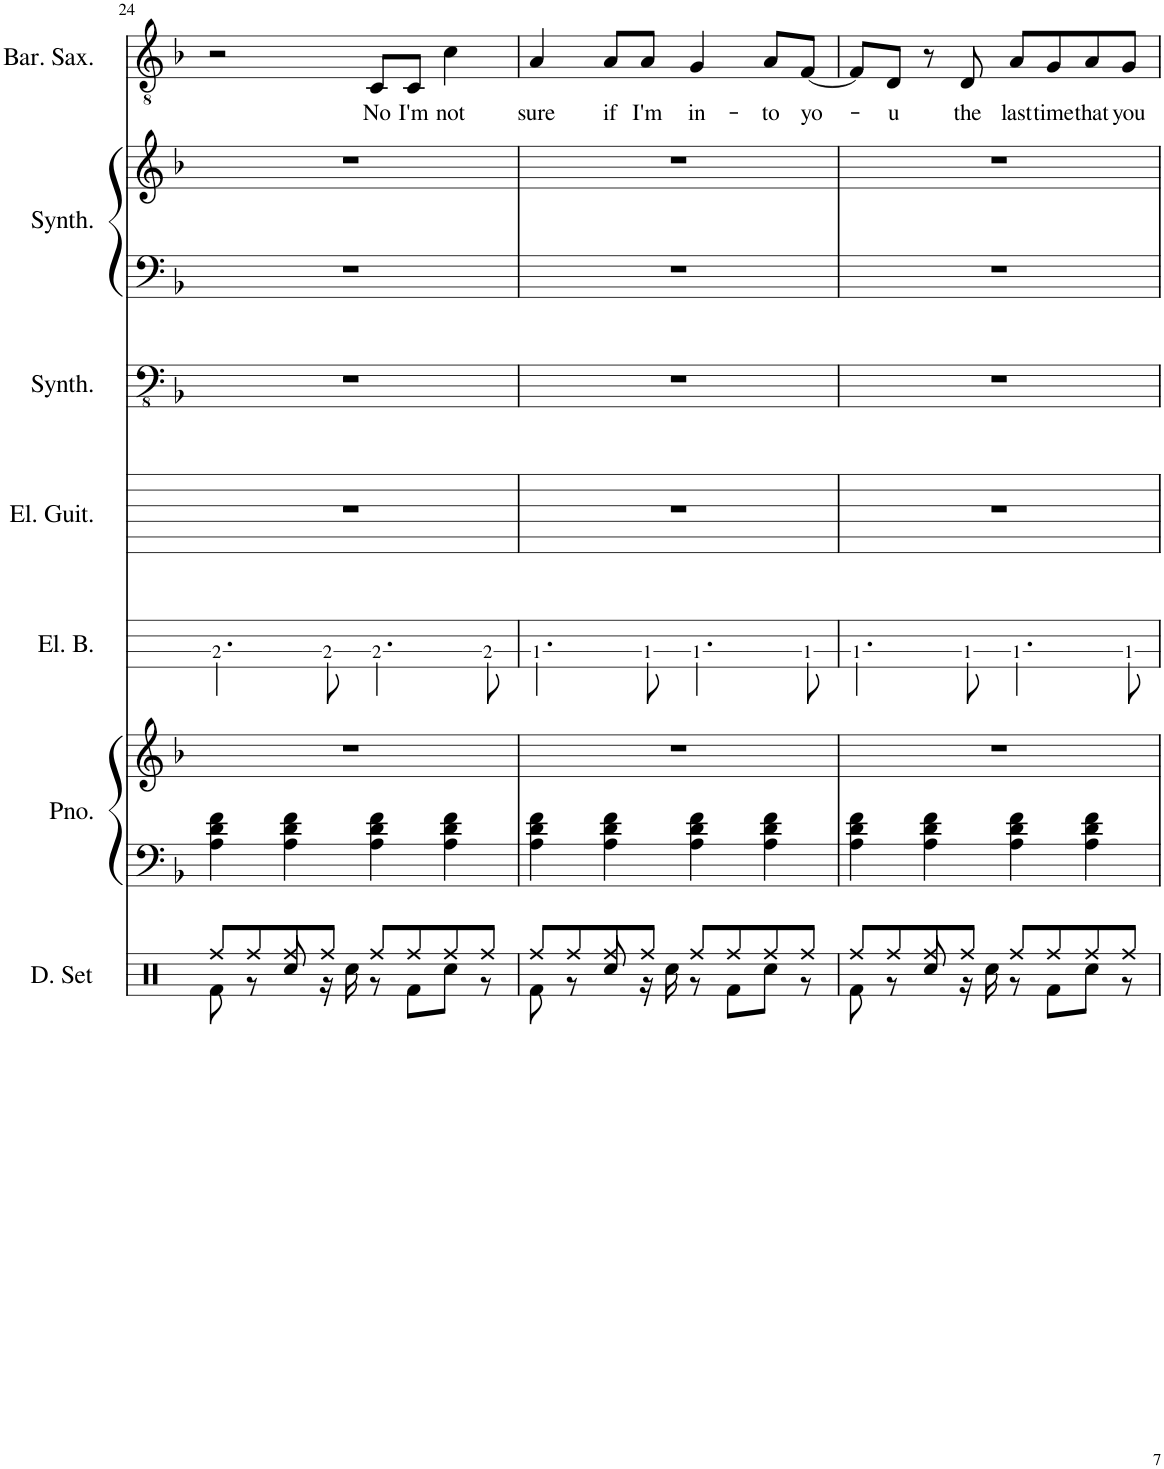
**kern	**kern	**kern	**kern	**kern	**kern	**kern	**kern	**kern	**text
*part7	*part6	*part6	*part5	*part4	*part3	*part2	*part2	*part1	*part1
*staff9	*staff8	*staff7	*staff6	*staff5	*staff4	*staff3	*staff2	*staff1	*staff1
*I"Drumset	*I"Piano	*	*I"Electric Bass	*I"Electric Guitar	*I"Bass Synthesizer	*I"Sine Synthesizer	*	*I"Baritone Saxophone	*
*I'D. Set	*I'Pno.	*	*I'El. B.	*I'El. Guit.	*I'Synth.	*I'Synth.	*	*I'Bar. Sax.	*
!!LO:PB:g=z
*clefX	*clefF4	*clefG2	*	*	*clefFv4	*clefF4	*clefG2	*clefGv2	*
*	*	*	*Trd7c12	*	*	*	*	*Trd12c21	*
*k[]	*k[b-]	*k[b-]	*k[b-]	*k[b-]	*k[b-]	*k[b-]	*k[b-]	*k[b-]	*
*M4/4	*M4/4	*M4/4	*M4/4	*M4/4	*M4/4	*M4/4	*M4/4	*M4/4	*
=24	=24	=24	=24	=24	=24	=24	=24	=24	=24
*^	*	*	*	*	*	*	*	*	*
8Rff/L	8Rf\	4A\ 4d\ 4f\	1r	4.BBn\	1r	1r	1r	1r	2r	.
8Rff/	8r	.	.	.	.	.	.	.	.	.
8Rff/	8Rcc/	4A\ 4d\ 4f\	.	.	.	.	.	.	.	.
8Rff/J	16r	.	.	8BB\	.	.	.	.	.	.
.	16Rcc\	.	.	.	.	.	.	.	.	.
!	!	!	!	!	!	!	!	!	!	!LO:LY:b
8Rff/L	8r	4A\ 4d\ 4f\	.	4.BB\	.	.	.	.	8C/L	No
!	!	!	!	!	!	!	!	!	!	!LO:LY:b
8Rff/	8Rf\L	.	.	.	.	.	.	.	8C/J	I'm
!	!	!	!	!	!	!	!	!	!	!LO:LY:b
8Rff/	8Rcc\J	4A\ 4d\ 4f\	.	.	.	.	.	.	4c\	not
8Rff/J	8r	.	.	8BB\	.	.	.	.	.	.
=25	=25	=25	=25	=25	=25	=25	=25	=25	=25	=25
!	!	!	!	!	!	!	!	!	!	!LO:LY:b
8Rff/L	8Rf\	4A\ 4d\ 4f\	1r	4.BB-\	1r	1r	1r	1r	4A/	sure
8Rff/	8r	.	.	.	.	.	.	.	.	.
!	!	!	!	!	!	!	!	!	!	!LO:LY:b
8Rff/	8Rcc/	4A\ 4d\ 4f\	.	.	.	.	.	.	8A/L	if
!	!	!	!	!	!	!	!	!	!	!LO:LY:b
8Rff/J	16r	.	.	8BB-\	.	.	.	.	8A/J	I'm
.	16Rcc\	.	.	.	.	.	.	.	.	.
!	!	!	!	!	!	!	!	!	!	!LO:LY:b
8Rff/L	8r	4A\ 4d\ 4f\	.	4.BB-\	.	.	.	.	4G/	in-
8Rff/	8Rf\L	.	.	.	.	.	.	.	.	.
!	!	!	!	!	!	!	!	!	!	!LO:LY:b
8Rff/	8Rcc\J	4A\ 4d\ 4f\	.	.	.	.	.	.	8A/L	-to
!	!	!	!	!	!	!	!	!	!	!LO:LY:b
8Rff/J	8r	.	.	8BB-\	.	.	.	.	[8F/J	yo-
=26	=26	=26	=26	=26	=26	=26	=26	=26	=26	=26
8Rff/L	8Rf\	4A\ 4d\ 4f\	1r	4.BB-\	1r	1r	1r	1r	8F/L]	.
!	!	!	!	!	!	!	!	!	!	!LO:LY:b
8Rff/	8r	.	.	.	.	.	.	.	8D/J	-u
8Rff/	8Rcc/	4A\ 4d\ 4f\	.	.	.	.	.	.	8r	.
!	!	!	!	!	!	!	!	!	!	!LO:LY:b
8Rff/J	16r	.	.	8BB-\	.	.	.	.	8D/	the
.	16Rcc\	.	.	.	.	.	.	.	.	.
!	!	!	!	!	!	!	!	!	!	!LO:LY:b
8Rff/L	8r	4A\ 4d\ 4f\	.	4.BB-\	.	.	.	.	8A/L	last
!	!	!	!	!	!	!	!	!	!	!LO:LY:b
8Rff/	8Rf\L	.	.	.	.	.	.	.	8G/	time
!	!	!	!	!	!	!	!	!	!	!LO:LY:b
8Rff/	8Rcc\J	4A\ 4d\ 4f\	.	.	.	.	.	.	8A/	that
!	!	!	!	!	!	!	!	!	!	!LO:LY:b
8Rff/J	8r	.	.	8BB-\	.	.	.	.	8G/J	you
*v	*v	*	*	*	*	*	*	*	*	*
=	=	=	=	=	=	=	=	=	=
*-	*-	*-	*-	*-	*-	*-	*-	*-	*-
